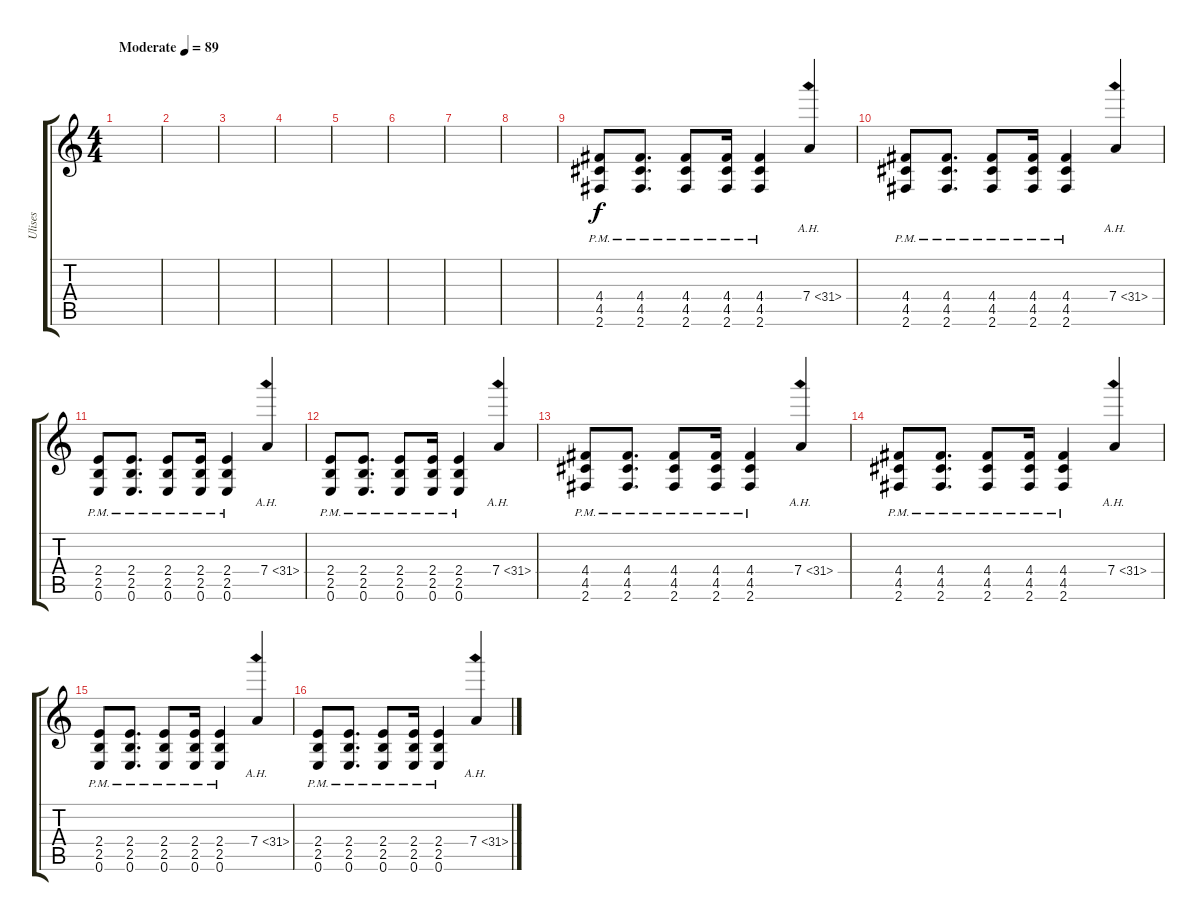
\track ("Ulises" "Ulises") {instrument distortionguitar}
\staff {score tabs}
\tuning (E4 B3 G3 D3 A2 E2) {hide}
\ts (4 4)
\tempo (89 "Moderate")
\clef g2
\ks c
|
|
|
|
|
|
|
|
(4.4{pm} 4.5{pm} 2.6{pm}).8 (4.4{pm} 4.5{pm} 2.6{pm}).8{d} (4.4{pm} 4.5{pm} 2.6{pm}).8 (4.4{pm} 4.5{pm} 2.6{pm}).16 (4.4{pm} 4.5{pm} 2.6{pm}).4 7.4{ah 24}.4 |
(4.4{pm} 4.5{pm} 2.6{pm}).8 (4.4{pm} 4.5{pm} 2.6{pm}).8{d} (4.4{pm} 4.5{pm} 2.6{pm}).8 (4.4{pm} 4.5{pm} 2.6{pm}).16 (4.4{pm} 4.5{pm} 2.6{pm}).4 7.4{ah 24}.4 |
(2.4{pm} 2.5{pm} 0.6{pm}).8 (2.4{pm} 2.5{pm} 0.6{pm}).8{d} (2.4{pm} 2.5{pm} 0.6{pm}).8 (2.4{pm} 2.5{pm} 0.6{pm}).16 (2.4{pm} 2.5{pm} 0.6{pm}).4 7.4{ah 24}.4 |
(2.4{pm} 2.5{pm} 0.6{pm}).8 (2.4{pm} 2.5{pm} 0.6{pm}).8{d} (2.4{pm} 2.5{pm} 0.6{pm}).8 (2.4{pm} 2.5{pm} 0.6{pm}).16 (2.4{pm} 2.5{pm} 0.6{pm}).4 7.4{ah 24}.4 |
(4.4{pm} 4.5{pm} 2.6{pm}).8 (4.4{pm} 4.5{pm} 2.6{pm}).8{d} (4.4{pm} 4.5{pm} 2.6{pm}).8 (4.4{pm} 4.5{pm} 2.6{pm}).16 (4.4{pm} 4.5{pm} 2.6{pm}).4 7.4{ah 24}.4 |
(4.4{pm} 4.5{pm} 2.6{pm}).8 (4.4{pm} 4.5{pm} 2.6{pm}).8{d} (4.4{pm} 4.5{pm} 2.6{pm}).8 (4.4{pm} 4.5{pm} 2.6{pm}).16 (4.4{pm} 4.5{pm} 2.6{pm}).4 7.4{ah 24}.4 |
(2.4{pm} 2.5{pm} 0.6{pm}).8 (2.4{pm} 2.5{pm} 0.6{pm}).8{d} (2.4{pm} 2.5{pm} 0.6{pm}).8 (2.4{pm} 2.5{pm} 0.6{pm}).16 (2.4{pm} 2.5{pm} 0.6{pm}).4 7.4{ah 24}.4 |
(2.4{pm} 2.5{pm} 0.6{pm}).8 (2.4{pm} 2.5{pm} 0.6{pm}).8{d} (2.4{pm} 2.5{pm} 0.6{pm}).8 (2.4{pm} 2.5{pm} 0.6{pm}).16 (2.4{pm} 2.5{pm} 0.6{pm}).4 7.4{ah 24}.4
